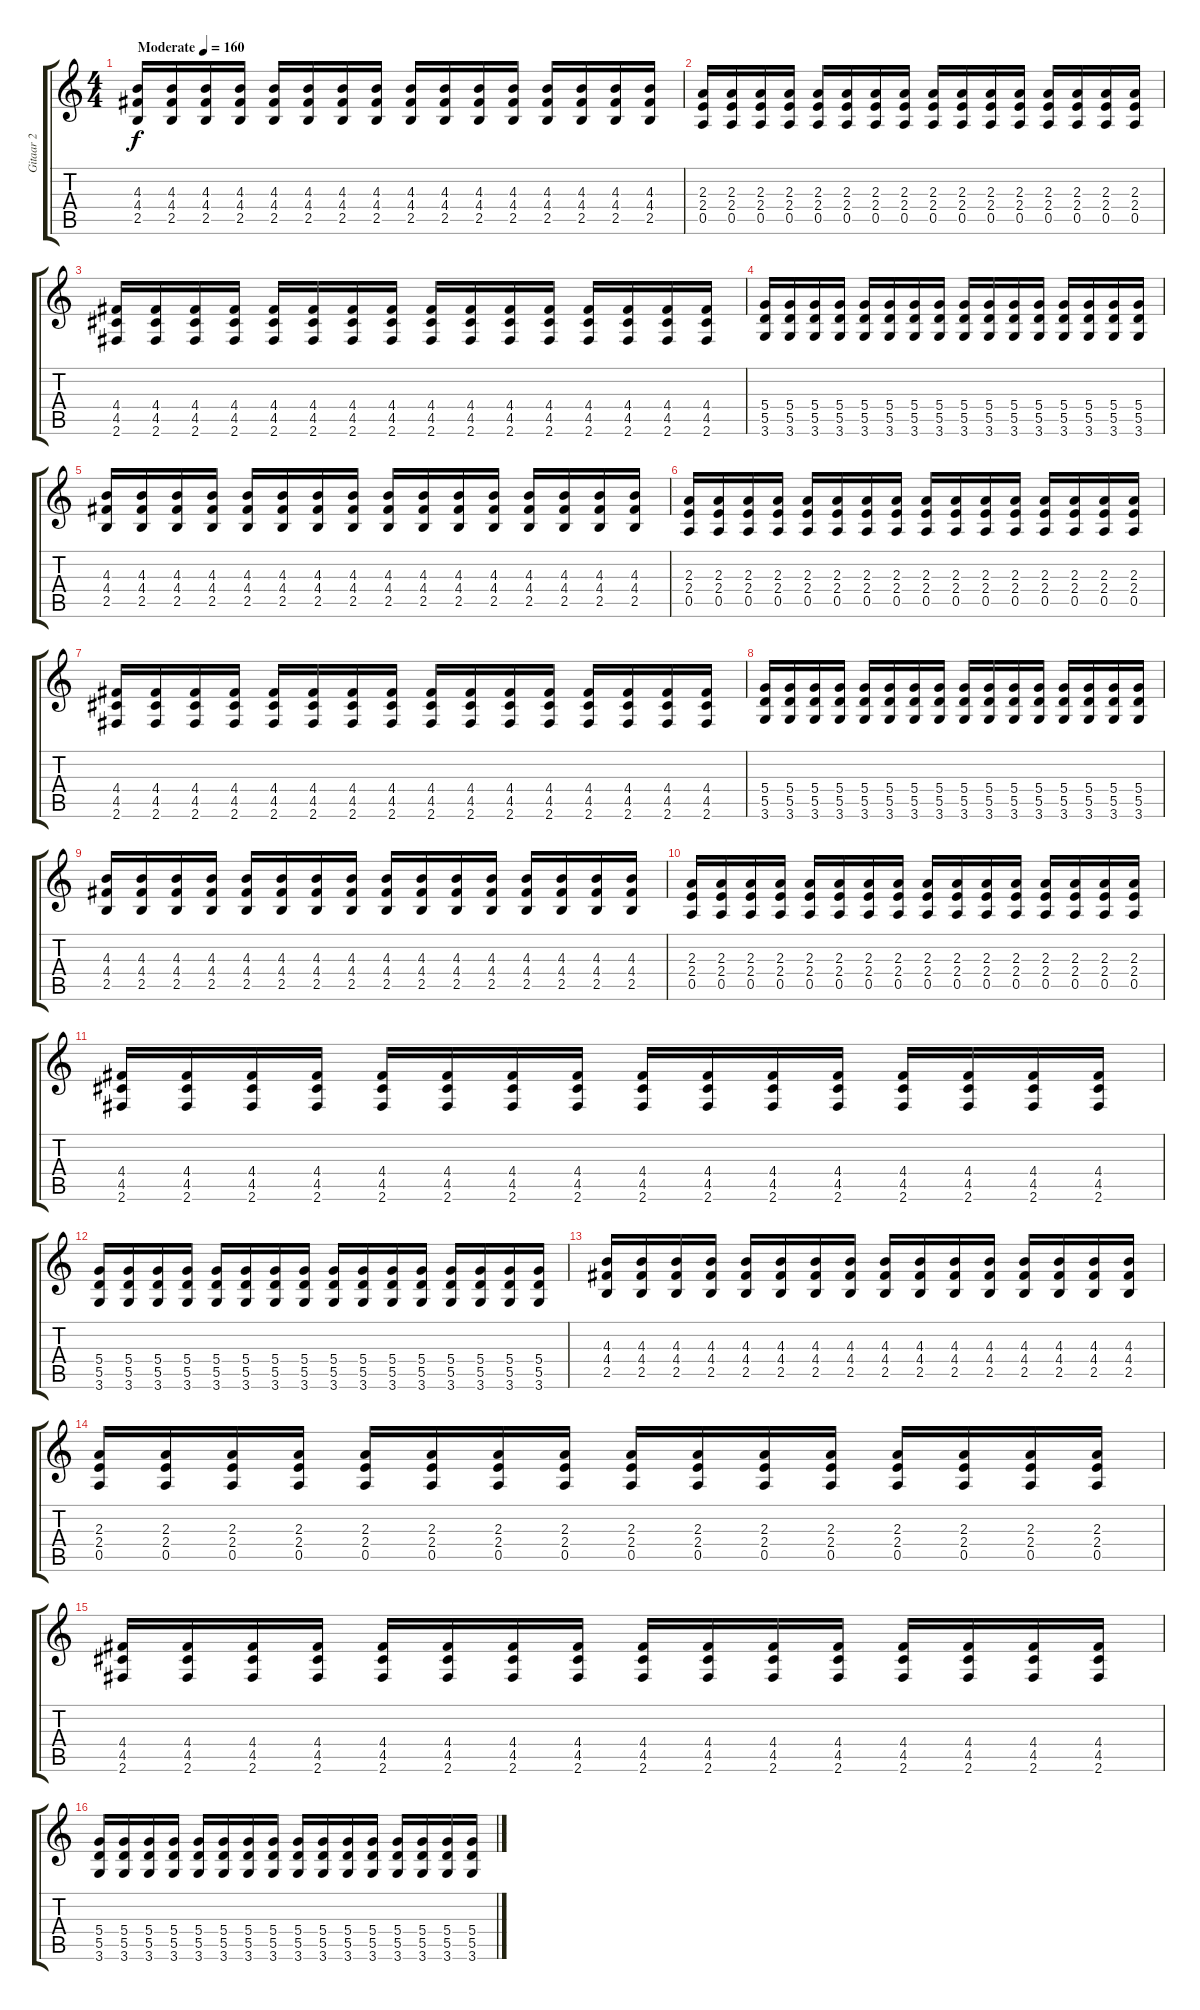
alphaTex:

\track ("Gitaar 2" "Gitaar 2") {instrument overdrivenguitar}
\staff {score tabs}
\tuning (E4 B3 G3 D3 A2 E2) {hide}
\ts (4 4)
\tempo (160 "Moderate")
\clef g2
\ks c
(4.3 4.4 2.5).16{dy f instrument overdrivenguitar} (4.3 4.4 2.5).16 (4.3 4.4 2.5).16 (4.3 4.4 2.5).16 (4.3 4.4 2.5).16 (4.3 4.4 2.5).16 (4.3 4.4 2.5).16 (4.3 4.4 2.5).16 (4.3 4.4 2.5).16 (4.3 4.4 2.5).16 (4.3 4.4 2.5).16 (4.3 4.4 2.5).16 (4.3 4.4 2.5).16 (4.3 4.4 2.5).16 (4.3 4.4 2.5).16 (4.3 4.4 2.5).16 |
(2.3 2.4 0.5).16 (2.3 2.4 0.5).16 (2.3 2.4 0.5).16 (2.3 2.4 0.5).16 (2.3 2.4 0.5).16 (2.3 2.4 0.5).16 (2.3 2.4 0.5).16 (2.3 2.4 0.5).16 (2.3 2.4 0.5).16 (2.3 2.4 0.5).16 (2.3 2.4 0.5).16 (2.3 2.4 0.5).16 (2.3 2.4 0.5).16 (2.3 2.4 0.5).16 (2.3 2.4 0.5).16 (2.3 2.4 0.5).16 |
(4.4 4.5 2.6).16 (4.4 4.5 2.6).16 (4.4 4.5 2.6).16 (4.4 4.5 2.6).16 (4.4 4.5 2.6).16 (4.4 4.5 2.6).16 (4.4 4.5 2.6).16 (4.4 4.5 2.6).16 (4.4 4.5 2.6).16 (4.4 4.5 2.6).16 (4.4 4.5 2.6).16 (4.4 4.5 2.6).16 (4.4 4.5 2.6).16 (4.4 4.5 2.6).16 (4.4 4.5 2.6).16 (4.4 4.5 2.6).16 |
(5.4 5.5 3.6).16 (5.4 5.5 3.6).16 (5.4 5.5 3.6).16 (5.4 5.5 3.6).16 (5.4 5.5 3.6).16 (5.4 5.5 3.6).16 (5.4 5.5 3.6).16 (5.4 5.5 3.6).16 (5.4 5.5 3.6).16 (5.4 5.5 3.6).16 (5.4 5.5 3.6).16 (5.4 5.5 3.6).16 (5.4 5.5 3.6).16 (5.4 5.5 3.6).16 (5.4 5.5 3.6).16 (5.4 5.5 3.6).16 |
(4.3 4.4 2.5).16 (4.3 4.4 2.5).16 (4.3 4.4 2.5).16 (4.3 4.4 2.5).16 (4.3 4.4 2.5).16 (4.3 4.4 2.5).16 (4.3 4.4 2.5).16 (4.3 4.4 2.5).16 (4.3 4.4 2.5).16 (4.3 4.4 2.5).16 (4.3 4.4 2.5).16 (4.3 4.4 2.5).16 (4.3 4.4 2.5).16 (4.3 4.4 2.5).16 (4.3 4.4 2.5).16 (4.3 4.4 2.5).16 |
(2.3 2.4 0.5).16 (2.3 2.4 0.5).16 (2.3 2.4 0.5).16 (2.3 2.4 0.5).16 (2.3 2.4 0.5).16 (2.3 2.4 0.5).16 (2.3 2.4 0.5).16 (2.3 2.4 0.5).16 (2.3 2.4 0.5).16 (2.3 2.4 0.5).16 (2.3 2.4 0.5).16 (2.3 2.4 0.5).16 (2.3 2.4 0.5).16 (2.3 2.4 0.5).16 (2.3 2.4 0.5).16 (2.3 2.4 0.5).16 |
(4.4 4.5 2.6).16 (4.4 4.5 2.6).16 (4.4 4.5 2.6).16 (4.4 4.5 2.6).16 (4.4 4.5 2.6).16 (4.4 4.5 2.6).16 (4.4 4.5 2.6).16 (4.4 4.5 2.6).16 (4.4 4.5 2.6).16 (4.4 4.5 2.6).16 (4.4 4.5 2.6).16 (4.4 4.5 2.6).16 (4.4 4.5 2.6).16 (4.4 4.5 2.6).16 (4.4 4.5 2.6).16 (4.4 4.5 2.6).16 |
(5.4 5.5 3.6).16 (5.4 5.5 3.6).16 (5.4 5.5 3.6).16 (5.4 5.5 3.6).16 (5.4 5.5 3.6).16 (5.4 5.5 3.6).16 (5.4 5.5 3.6).16 (5.4 5.5 3.6).16 (5.4 5.5 3.6).16 (5.4 5.5 3.6).16 (5.4 5.5 3.6).16 (5.4 5.5 3.6).16 (5.4 5.5 3.6).16 (5.4 5.5 3.6).16 (5.4 5.5 3.6).16 (5.4 5.5 3.6).16 |
(4.3 4.4 2.5).16 (4.3 4.4 2.5).16 (4.3 4.4 2.5).16 (4.3 4.4 2.5).16 (4.3 4.4 2.5).16 (4.3 4.4 2.5).16 (4.3 4.4 2.5).16 (4.3 4.4 2.5).16 (4.3 4.4 2.5).16 (4.3 4.4 2.5).16 (4.3 4.4 2.5).16 (4.3 4.4 2.5).16 (4.3 4.4 2.5).16 (4.3 4.4 2.5).16 (4.3 4.4 2.5).16 (4.3 4.4 2.5).16 |
(2.3 2.4 0.5).16 (2.3 2.4 0.5).16 (2.3 2.4 0.5).16 (2.3 2.4 0.5).16 (2.3 2.4 0.5).16 (2.3 2.4 0.5).16 (2.3 2.4 0.5).16 (2.3 2.4 0.5).16 (2.3 2.4 0.5).16 (2.3 2.4 0.5).16 (2.3 2.4 0.5).16 (2.3 2.4 0.5).16 (2.3 2.4 0.5).16 (2.3 2.4 0.5).16 (2.3 2.4 0.5).16 (2.3 2.4 0.5).16 |
(4.4 4.5 2.6).16 (4.4 4.5 2.6).16 (4.4 4.5 2.6).16 (4.4 4.5 2.6).16 (4.4 4.5 2.6).16 (4.4 4.5 2.6).16 (4.4 4.5 2.6).16 (4.4 4.5 2.6).16 (4.4 4.5 2.6).16 (4.4 4.5 2.6).16 (4.4 4.5 2.6).16 (4.4 4.5 2.6).16 (4.4 4.5 2.6).16 (4.4 4.5 2.6).16 (4.4 4.5 2.6).16 (4.4 4.5 2.6).16 |
(5.4 5.5 3.6).16 (5.4 5.5 3.6).16 (5.4 5.5 3.6).16 (5.4 5.5 3.6).16 (5.4 5.5 3.6).16 (5.4 5.5 3.6).16 (5.4 5.5 3.6).16 (5.4 5.5 3.6).16 (5.4 5.5 3.6).16 (5.4 5.5 3.6).16 (5.4 5.5 3.6).16 (5.4 5.5 3.6).16 (5.4 5.5 3.6).16 (5.4 5.5 3.6).16 (5.4 5.5 3.6).16 (5.4 5.5 3.6).16 |
(4.3 4.4 2.5).16 (4.3 4.4 2.5).16 (4.3 4.4 2.5).16 (4.3 4.4 2.5).16 (4.3 4.4 2.5).16 (4.3 4.4 2.5).16 (4.3 4.4 2.5).16 (4.3 4.4 2.5).16 (4.3 4.4 2.5).16 (4.3 4.4 2.5).16 (4.3 4.4 2.5).16 (4.3 4.4 2.5).16 (4.3 4.4 2.5).16 (4.3 4.4 2.5).16 (4.3 4.4 2.5).16 (4.3 4.4 2.5).16 |
(2.3 2.4 0.5).16 (2.3 2.4 0.5).16 (2.3 2.4 0.5).16 (2.3 2.4 0.5).16 (2.3 2.4 0.5).16 (2.3 2.4 0.5).16 (2.3 2.4 0.5).16 (2.3 2.4 0.5).16 (2.3 2.4 0.5).16 (2.3 2.4 0.5).16 (2.3 2.4 0.5).16 (2.3 2.4 0.5).16 (2.3 2.4 0.5).16 (2.3 2.4 0.5).16 (2.3 2.4 0.5).16 (2.3 2.4 0.5).16 |
(4.4 4.5 2.6).16 (4.4 4.5 2.6).16 (4.4 4.5 2.6).16 (4.4 4.5 2.6).16 (4.4 4.5 2.6).16 (4.4 4.5 2.6).16 (4.4 4.5 2.6).16 (4.4 4.5 2.6).16 (4.4 4.5 2.6).16 (4.4 4.5 2.6).16 (4.4 4.5 2.6).16 (4.4 4.5 2.6).16 (4.4 4.5 2.6).16 (4.4 4.5 2.6).16 (4.4 4.5 2.6).16 (4.4 4.5 2.6).16 |
(5.4 5.5 3.6).16 (5.4 5.5 3.6).16 (5.4 5.5 3.6).16 (5.4 5.5 3.6).16 (5.4 5.5 3.6).16 (5.4 5.5 3.6).16 (5.4 5.5 3.6).16 (5.4 5.5 3.6).16 (5.4 5.5 3.6).16 (5.4 5.5 3.6).16 (5.4 5.5 3.6).16 (5.4 5.5 3.6).16 (5.4 5.5 3.6).16 (5.4 5.5 3.6).16 (5.4 5.5 3.6).16 (5.4 5.5 3.6).16
